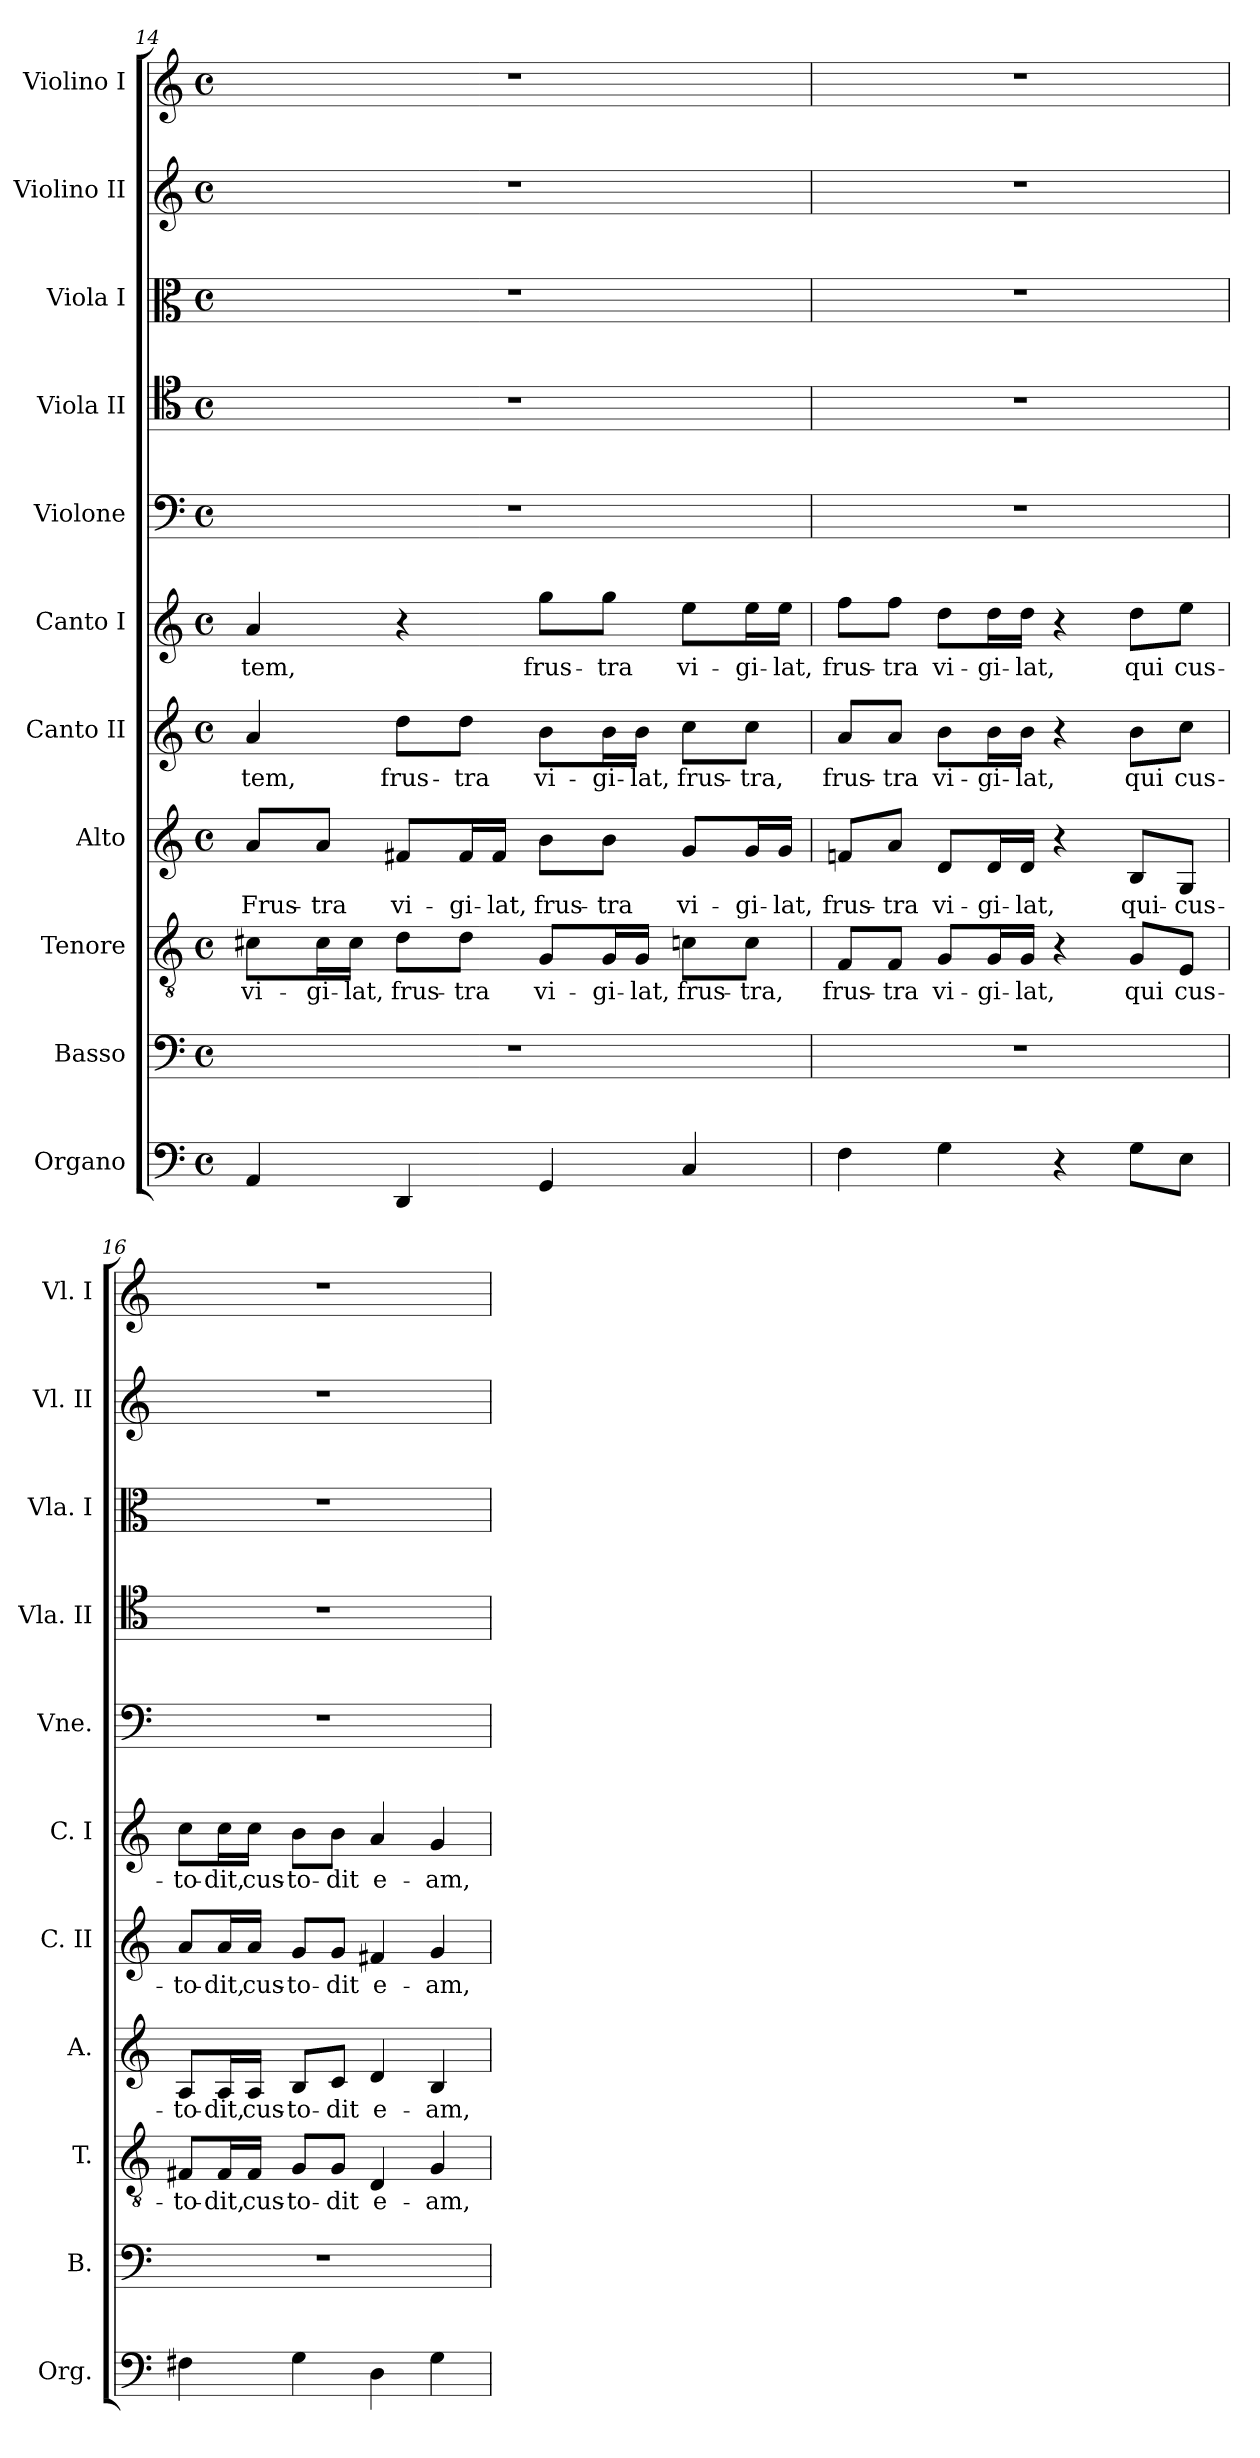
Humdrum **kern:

**kern	**kern	**kern	**text	**kern	**text	**kern	**text	**kern	**text	**kern	**kern	**kern	**kern	**kern
*part11	*part10	*part9	*part9	*part8	*part8	*part7	*part7	*part6	*part6	*part5	*part4	*part3	*part2	*part1
*staff11	*staff10	*staff9	*staff9	*staff8	*staff8	*staff7	*staff7	*staff6	*staff6	*staff5	*staff4	*staff3	*staff2	*staff1
*I"Organo	*I"Basso	*I"Tenore	*	*I"Alto	*	*I"Canto II	*	*I"Canto I	*	*I"Violone	*I"Viola II	*I"Viola I	*I"Violino II	*I"Violino I
*I'Org.	*I'B.	*I'T.	*	*I'A.	*	*I'C. II	*	*I'C. I	*	*I'Vne.	*I'Vla. II	*I'Vla. I	*I'Vl. II	*I'Vl. I
*clefF4	*clefF4	*clefGv2	*	*clefG2	*	*clefG2	*	*clefG2	*	*clefF4	*clefC4	*clefC3	*clefG2	*clefG2
*	*	*ITrd7c12	*	*	*	*	*	*	*	*	*	*	*	*
*k[]	*k[]	*k[]	*	*k[]	*	*k[]	*	*k[]	*	*k[]	*k[]	*k[]	*k[]	*k[]
*C:	*C:	*C:	*	*C:	*	*C:	*	*C:	*	*C:	*C:	*C:	*C:	*C:
*M4/4	*M4/4	*M4/4	*	*M4/4	*	*M4/4	*	*M4/4	*	*M4/4	*M4/4	*M4/4	*M4/4	*M4/4
*met(c)	*met(c)	*met(c)	*	*met(c)	*	*met(c)	*	*met(c)	*	*met(c)	*met(c)	*met(c)	*met(c)	*met(c)
=14	=14	=14	=14	=14	=14	=14	=14	=14	=14	=14	=14	=14	=14	=14
!	!	!	!LO:LY:b:color=#000000	!	!	!	!	!	!	!	!	!	!	!
!	!	!	!	!	!LO:LY:b:color=#000000	!	!	!	!	!	!	!	!	!
!	!	!	!	!	!	!	!LO:LY:b:color=#000000	!	!	!	!	!	!	!
!	!	!	!	!	!	!	!	!	!LO:LY:b:color=#000000	!	!	!	!	!
4AAi/	1r	8C#Xi\L	vi-	8ai/L	Frus-	4ai/	-tem,	4ai/	-tem,	1r	1r	1r	1r	1r
!	!	!	!LO:LY:b:color=#000000	!	!	!	!	!	!	!	!	!	!	!
!	!	!	!	!	!LO:LY:b:color=#000000	!	!	!	!	!	!	!	!	!
.	.	16C#i\L	-gi-	8ai/J	-tra	.	.	.	.	.	.	.	.	.
!	!	!	!LO:LY:b:color=#000000	!	!	!	!	!	!	!	!	!	!	!
.	.	16C#i\JJ	-lat,	.	.	.	.	.	.	.	.	.	.	.
!	!	!	!LO:LY:b:color=#000000	!	!	!	!	!	!	!	!	!	!	!
!	!	!	!	!	!LO:LY:b:color=#000000	!	!	!	!	!	!	!	!	!
!	!	!	!	!	!	!	!LO:LY:b:color=#000000	!	!	!	!	!	!	!
4DDi/	.	8Di\L	frus-	8f#Xi/L	vi-	8ddi\L	frus-	4r	.	.	.	.	.	.
!	!	!	!LO:LY:b:color=#000000	!	!	!	!	!	!	!	!	!	!	!
!	!	!	!	!	!LO:LY:b:color=#000000	!	!	!	!	!	!	!	!	!
!	!	!	!	!	!	!	!LO:LY:b:color=#000000	!	!	!	!	!	!	!
.	.	8Di\J	-tra	16f#i/L	-gi-	8ddi\J	-tra	.	.	.	.	.	.	.
!	!	!	!	!	!LO:LY:b:color=#000000	!	!	!	!	!	!	!	!	!
.	.	.	.	16f#i/JJ	-lat,	.	.	.	.	.	.	.	.	.
!	!	!	!LO:LY:b:color=#000000	!	!	!	!	!	!	!	!	!	!	!
!	!	!	!	!	!LO:LY:b:color=#000000	!	!	!	!	!	!	!	!	!
!	!	!	!	!	!	!	!LO:LY:b:color=#000000	!	!	!	!	!	!	!
!	!	!	!	!	!	!	!	!	!LO:LY:b:color=#000000	!	!	!	!	!
4GGi/	.	8GGi/L	vi-	8bi\L	frus-	8bi\L	vi-	8ggi\L	frus-	.	.	.	.	.
!	!	!	!LO:LY:b:color=#000000	!	!	!	!	!	!	!	!	!	!	!
!	!	!	!	!	!LO:LY:b:color=#000000	!	!	!	!	!	!	!	!	!
!	!	!	!	!	!	!	!LO:LY:b:color=#000000	!	!	!	!	!	!	!
!	!	!	!	!	!	!	!	!	!LO:LY:b:color=#000000	!	!	!	!	!
.	.	16GGi/L	-gi-	8bi\J	-tra	16bi\L	-gi-	8ggi\J	-tra	.	.	.	.	.
!	!	!	!LO:LY:b:color=#000000	!	!	!	!	!	!	!	!	!	!	!
!	!	!	!	!	!	!	!LO:LY:b:color=#000000	!	!	!	!	!	!	!
.	.	16GGi/JJ	-lat,	.	.	16bi\JJ	-lat,	.	.	.	.	.	.	.
!	!	!	!LO:LY:b:color=#000000	!	!	!	!	!	!	!	!	!	!	!
!	!	!	!	!	!LO:LY:b:color=#000000	!	!	!	!	!	!	!	!	!
!	!	!	!	!	!	!	!LO:LY:b:color=#000000	!	!	!	!	!	!	!
!	!	!	!	!	!	!	!	!	!LO:LY:b:color=#000000	!	!	!	!	!
4Ci/	.	8Cni\L	frus-	8gi/L	vi-	8cci\L	frus-	8eei\L	vi-	.	.	.	.	.
!	!	!	!LO:LY:b:color=#000000	!	!	!	!	!	!	!	!	!	!	!
!	!	!	!	!	!LO:LY:b:color=#000000	!	!	!	!	!	!	!	!	!
!	!	!	!	!	!	!	!LO:LY:b:color=#000000	!	!	!	!	!	!	!
!	!	!	!	!	!	!	!	!	!LO:LY:b:color=#000000	!	!	!	!	!
.	.	8Ci\J	-tra,	16gi/L	-gi-	8cci\J	-tra,	16eei\L	-gi-	.	.	.	.	.
!	!	!	!	!	!LO:LY:b:color=#000000	!	!	!	!	!	!	!	!	!
!	!	!	!	!	!	!	!	!	!LO:LY:b:color=#000000	!	!	!	!	!
.	.	.	.	16gi/JJ	-lat,	.	.	16eei\JJ	-lat,	.	.	.	.	.
!!LO:PB:g=z
=15	=15	=15	=15	=15	=15	=15	=15	=15	=15	=15	=15	=15	=15	=15
!	!	!	!LO:LY:b:color=#000000	!	!	!	!	!	!	!	!	!	!	!
!	!	!	!	!	!LO:LY:b:color=#000000	!	!	!	!	!	!	!	!	!
!	!	!	!	!	!	!	!LO:LY:b:color=#000000	!	!	!	!	!	!	!
!	!	!	!	!	!	!	!	!	!LO:LY:b:color=#000000	!	!	!	!	!
4Fi\	1r	8FFi/L	frus-	8fni/L	frus-	8ai/L	frus-	8ffi\L	frus-	1r	1r	1r	1r	1r
!	!	!	!LO:LY:b:color=#000000	!	!	!	!	!	!	!	!	!	!	!
!	!	!	!	!	!LO:LY:b:color=#000000	!	!	!	!	!	!	!	!	!
!	!	!	!	!	!	!	!LO:LY:b:color=#000000	!	!	!	!	!	!	!
!	!	!	!	!	!	!	!	!	!LO:LY:b:color=#000000	!	!	!	!	!
.	.	8FFi/J	-tra	8ai/J	-tra	8ai/J	-tra	8ffi\J	-tra	.	.	.	.	.
!	!	!	!LO:LY:b:color=#000000	!	!	!	!	!	!	!	!	!	!	!
!	!	!	!	!	!LO:LY:b:color=#000000	!	!	!	!	!	!	!	!	!
!	!	!	!	!	!	!	!LO:LY:b:color=#000000	!	!	!	!	!	!	!
!	!	!	!	!	!	!	!	!	!LO:LY:b:color=#000000	!	!	!	!	!
4Gi\	.	8GGi/L	vi-	8di/L	vi-	8bi\L	vi-	8ddi\L	vi-	.	.	.	.	.
!	!	!	!LO:LY:b:color=#000000	!	!	!	!	!	!	!	!	!	!	!
!	!	!	!	!	!LO:LY:b:color=#000000	!	!	!	!	!	!	!	!	!
!	!	!	!	!	!	!	!LO:LY:b:color=#000000	!	!	!	!	!	!	!
!	!	!	!	!	!	!	!	!	!LO:LY:b:color=#000000	!	!	!	!	!
.	.	16GGi/L	-gi-	16di/L	-gi-	16bi\L	-gi-	16ddi\L	-gi-	.	.	.	.	.
!	!	!	!LO:LY:b:color=#000000	!	!	!	!	!	!	!	!	!	!	!
!	!	!	!	!	!LO:LY:b:color=#000000	!	!	!	!	!	!	!	!	!
!	!	!	!	!	!	!	!LO:LY:b:color=#000000	!	!	!	!	!	!	!
!	!	!	!	!	!	!	!	!	!LO:LY:b:color=#000000	!	!	!	!	!
.	.	16GGi/JJ	-lat,	16di/JJ	-lat,	16bi\JJ	-lat,	16ddi\JJ	-lat,	.	.	.	.	.
4r	.	4r	.	4r	.	4r	.	4r	.	.	.	.	.	.
!	!	!	!LO:LY:b:color=#000000	!	!	!	!	!	!	!	!	!	!	!
!	!	!	!	!	!LO:LY:b:color=#000000	!	!	!	!	!	!	!	!	!
!	!	!	!	!	!	!	!LO:LY:b:color=#000000	!	!	!	!	!	!	!
!	!	!	!	!	!	!	!	!	!LO:LY:b:color=#000000	!	!	!	!	!
8Gi\L	.	8GGi/L	qui	8Bi/L	qui-	8bi\L	qui	8ddi\L	qui	.	.	.	.	.
!	!	!	!LO:LY:b:color=#000000	!	!	!	!	!	!	!	!	!	!	!
!	!	!	!	!	!LO:LY:b:color=#000000	!	!	!	!	!	!	!	!	!
!	!	!	!	!	!	!	!LO:LY:b:color=#000000	!	!	!	!	!	!	!
!	!	!	!	!	!	!	!	!	!LO:LY:b:color=#000000	!	!	!	!	!
8Ei\J	.	8EEi/J	cus-	8Gi/J	-cus-	8cci\J	cus-	8eei\J	cus-	.	.	.	.	.
=16	=16	=16	=16	=16	=16	=16	=16	=16	=16	=16	=16	=16	=16	=16
!	!	!	!LO:LY:b:color=#000000	!	!	!	!	!	!	!	!	!	!	!
!	!	!	!	!	!LO:LY:b:color=#000000	!	!	!	!	!	!	!	!	!
!	!	!	!	!	!	!	!LO:LY:b:color=#000000	!	!	!	!	!	!	!
!	!	!	!	!	!	!	!	!	!LO:LY:b:color=#000000	!	!	!	!	!
4F#Xi\	1r	8FF#Xi/L	-to-	8Ai/L	-to-	8ai/L	-to-	8cci\L	-to-	1r	1r	1r	1r	1r
!	!	!	!LO:LY:b:color=#000000	!	!	!	!	!	!	!	!	!	!	!
!	!	!	!	!	!LO:LY:b:color=#000000	!	!	!	!	!	!	!	!	!
!	!	!	!	!	!	!	!LO:LY:b:color=#000000	!	!	!	!	!	!	!
!	!	!	!	!	!	!	!	!	!LO:LY:b:color=#000000	!	!	!	!	!
.	.	16FF#i/L	-dit,	16Ai/L	-dit,	16ai/L	-dit,	16cci\L	-dit,	.	.	.	.	.
!	!	!	!LO:LY:b:color=#000000	!	!	!	!	!	!	!	!	!	!	!
!	!	!	!	!	!LO:LY:b:color=#000000	!	!	!	!	!	!	!	!	!
!	!	!	!	!	!	!	!LO:LY:b:color=#000000	!	!	!	!	!	!	!
!	!	!	!	!	!	!	!	!	!LO:LY:b:color=#000000	!	!	!	!	!
.	.	16FF#i/JJ	cus-	16Ai/JJ	cus-	16ai/JJ	cus-	16cci\JJ	cus-	.	.	.	.	.
!	!	!	!LO:LY:b:color=#000000	!	!	!	!	!	!	!	!	!	!	!
!	!	!	!	!	!LO:LY:b:color=#000000	!	!	!	!	!	!	!	!	!
!	!	!	!	!	!	!	!LO:LY:b:color=#000000	!	!	!	!	!	!	!
!	!	!	!	!	!	!	!	!	!LO:LY:b:color=#000000	!	!	!	!	!
4Gi\	.	8GGi/L	-to-	8Bi/L	-to-	8gi/L	-to-	8bi\L	-to-	.	.	.	.	.
!	!	!	!LO:LY:b:color=#000000	!	!	!	!	!	!	!	!	!	!	!
!	!	!	!	!	!LO:LY:b:color=#000000	!	!	!	!	!	!	!	!	!
!	!	!	!	!	!	!	!LO:LY:b:color=#000000	!	!	!	!	!	!	!
!	!	!	!	!	!	!	!	!	!LO:LY:b:color=#000000	!	!	!	!	!
.	.	8GGi/J	-dit	8ci/J	-dit	8gi/J	-dit	8bi\J	-dit	.	.	.	.	.
!	!	!	!LO:LY:b:color=#000000	!	!	!	!	!	!	!	!	!	!	!
!	!	!	!	!	!LO:LY:b:color=#000000	!	!	!	!	!	!	!	!	!
!	!	!	!	!	!	!	!LO:LY:b:color=#000000	!	!	!	!	!	!	!
!	!	!	!	!	!	!	!	!	!LO:LY:b:color=#000000	!	!	!	!	!
4Di\	.	4DDi/	e-	4di/	e-	4f#Xi/	e-	4ai/	e-	.	.	.	.	.
!	!	!	!LO:LY:b:color=#000000	!	!	!	!	!	!	!	!	!	!	!
!	!	!	!	!	!LO:LY:b:color=#000000	!	!	!	!	!	!	!	!	!
!	!	!	!	!	!	!	!LO:LY:b:color=#000000	!	!	!	!	!	!	!
!	!	!	!	!	!	!	!	!	!LO:LY:b:color=#000000	!	!	!	!	!
4Gi\	.	4GGi/	-am,	4Bi/	-am,	4gi/	-am,	4gi/	-am,	.	.	.	.	.
=	=	=	=	=	=	=	=	=	=	=	=	=	=	=
*-	*-	*-	*-	*-	*-	*-	*-	*-	*-	*-	*-	*-	*-	*-
